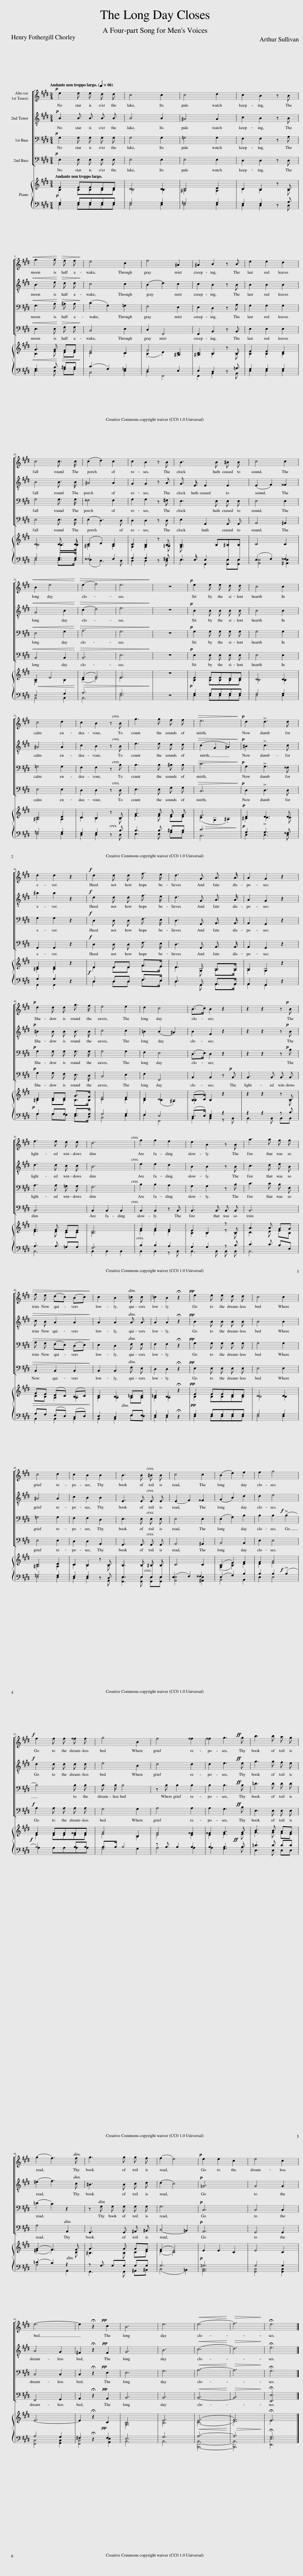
X:1
%%score [ 1 2 3 4 ] { ( 5 6 ) | ( 7 8 ) }
L:1/8
Q:1/4=66
M:3/4
I:linebreak $
K:E
V:1 treble
V:2 treble-8
V:3 bass
V:4 bass
V:5 treble
V:6 treble
V:7 bass
V:8 bass
V:1
!p! e2 e e d d | c4 c2 | c4 d2 | c2 B2 z B |$!<(! g3 g!<)!!>(! f f!>)! | %5
 e4 c2 | f4 ^A2 | ^A2 B2 z B | e2 e2 d2 |$ c4 c3/2 c/ | %10
 (c2 d2) c2 | c2 B2 z B | B3 B ^B B | c4 c2 |$!<(! B2 e4!<)! | %15
!>(! (e2 f4) | e6!>)! | z6 |!p! e2 e e d d | c4 c2 |$ %20
 c4 d2 | c2 B2 z B | g3 g f f |!>(! e6!>)! |!p! d2 !>!d3 d |$ %25
 d2 d2 z2 |!f! d2 d d f3/2 e/ | d3 G A3/2 A/ | A2 G2 z2 |$!p! d2 d d g3/2 f/ | %30
 e4 e2 | d2 c4 | (B>c) B2 z2 | z2 z2 z!p! B |$ f3 f e e | %35
 d6 | g2 g2 f2 | e2 B2 z B | a3 a g g |$!>(! f e (dc) (Bc)!>)! | %40
 c2 B2 =c c | =c2 B2 !fermata!z2 |!pp! e2 e e d d | c4 c2 |$ c4 d2 | %45
 c2 B2 B2 | B3 B ^B B | c4 c2 | (B2 e2) f2 | f2 g4 |$ %50
!f! f2 f f ^^f f | g4 B2 | f4 ^^f2 | ^^f2 !tenuto!.g3!ff! g | b3 b a g |$ %55
 (g2 !tenuto!.f3) f | g3 g g f | (f2 !tenuto!.e4) |!p! e2 e2 c2 | e4 c2 |$ %60
 e6- | e2 !fermata!z2!pp! c2 | B6 | e6 |!<(! (e6!<)! | %65
!>(! f6)!>)! | !fermata!e6 |] %67
V:2
!p! B2 B B B B | B4 B2 | ^A4 A2 | c2 B2 z B |$!<(! B3 e!<)!!>(! d d!>)! | %5
 c4 c2 | (B2 d2) c2 | c2 B2 z B | B2 B2 B2 |$ B4 B3/2 B/ | %10
 ^A4 A2 | G2 G2 z A | G3/2 E/ E2 E2 | (E2 F2) ^^F2 |$!<(! G4 B2!<)! | %15
!>(! (c2 d4) | e6!>)! | z6 |!p! B2 B B B B | B4 B2 |$ %20
 ^A4 A2 | c2 B2 z B | e3 e d d |!>(! (c2 G2 ^A2)!>)! |!p! ^B2 !>!c3 c |$ %25
 ^b2 b2 z2 |!f! d2 d d f3/2 e/ | d3 G A3/2 A/ | A2 G2 z2 |$!p! ^B2 B B B3/2 B/ | %30
 c4 c2 | =B2 (B2 ^A2) | B2 F2 z2 | z2 z2 z!p! B |$ d3 d c c | %35
 B6 | e2 e2 d2 | B2 B2 z B | c3 d e B |$!>(! c B A2 A2!>)! | %40
 A2 A2 A A | A2 A2 !fermata!z2 |!pp! B2 B B B B | B4 B2 |$ ^A4 A2 | %45
 c2 B2 B2 | E3 E E E | (E2 F2) ^^F2 | (G2 B2) d2 | d2 e4 |$ %50
!f! d2 d d d d | e4 B2 | d4 d2 | d2 !tenuto!.e3!ff! e | g3 g f e |$ %55
 (^e2 !tenuto!.f3) c | ^B3 B c d | (d2 !tenuto!.c4) |!p! =G6 | G4 G2 |$ %60
 A4 G2 | ^F2 !fermata!z2!pp! F2 | G6 | B6 |!<(! (c6!<)! | %65
!>(! d6)!>)! | !fermata!e6 |] %67
V:3
!p! G,2 G, G, G, G, | G,4 G,2 | =G,4 G,2 | F,2 F,2 z A, |$!<(! G,3 B,!<)!!>(! ^B, B,!>)! | %5
 (C2 G,2) =G,2 | F,4 E,2 | E,2 D,2 z A, | G,2 G,2 G,2 |$ G,4 G,3/2 G,/ | %10
 ^^F,4 F,2 | G,2 G,2 z ^F, | E,3 E, E, E, | E,4 E,2 |$!<(! E,4 G,2!<)! | %15
!>(! A,6 | G,6!>)! | z6 |!p! G,2 G, G, G, G, | G,4 G,2 |$ %20
 =G,4 G,2 | F,2 F,2 z B, | B,3 B, ^B, B, |!>(! C6!>)! |!p! G,2 !>!G,3 ^^F, |$ %25
 G,2 G,2 z2 |!f! D,2 D, D, F,3/2 E,/ | D,3 G,, A,,3/2 A,,/ | A,,2 G,,2 z2 |$!p! G,2 G, G, G,3/2 G,/ | %30
 G,4 G,2 | F,2 E,4 | (D,>E,) D,2 z2 | z2 z2 z!p! B, |$ A,3 A, =G, G, | %35
 F,6 | B,2 B,2 A,2 | G,2 G,2 z B, | C3 C B, E, |$!>(! A, G, (F,E,) (D,E,)!>)! | %40
 E,2 D,2 F, F, | F,2 F,2 !fermata!z2 |!pp! G,2 G, G, G, G, | G,4 G,2 |$ =G,4 G,2 | %45
 F,2 F,2 D,2 | E,3 E, E, E, | E,4 E,2 | (E,2 G,2) B,2 | B,2 B,2!f! (!>!B,2 |$ %50
 B,4) B, B, | B,3/2 B,/ B,4 | z B, B,2 B,2 | B,2 !tenuto!.B,3!ff! B, | =D3 D D D |$ %55
 (=D2 C2) z2 | z G, G, G, G, G, | !tenuto!.G,6 |!p! C,6 | C,4 C,2 |$ %60
 C,4 C,2 | C,2 !fermata!z2!pp! E,2 | E,6 | G,6 |!<(! A,6-!<)! | %65
!>(! A,6!>)! | !fermata!G,6 |] %67
V:4
!p! E,2 E, E, E, E, | E,4 E,2 | E,4 E,2 | D,2 D,2 z D, |$!<(! E,3 E,!<)!!>(! G, G,!>)! | %5
 C,4 E,2 | D,2 F,,4 | F,,2 B,,2 z B,, | E,2 E,2 E,2 |$ E,4 E,3/2 E,/ | %10
 (E,2 D,3) D, | D,2 D,2 z D, | E,2 G,,2 G,, G,, | A,,4 ^A,,2 |$!<(! B,,4 B,,2!<)! | %15
!>(! B,,6 | E,6!>)! | z6 |!p! E,2 E, E, E, E, | E,4 E,2 |$ %20
 E,4 E,2 | D,2 D,2 z D, | E,3 E, G, G, |!>(! C,6!>)! |!p! D,2 !>!D,3 D, |$ %25
 G,,2 G,,2 z2 |!f! D,2 D, D, F,3/2 E,/ | D,3 G,, A,,3/2 A,,/ | A,,2 G,,2 z2 |$!p! G,2 G, F, E,3/2 D,/ | %30
 C,4 E,2 | F,2 F,,4 | B,,2 B,,2 z!p! B,, | B,,3 B,, B,, B,, |$ B,,6 | %35
 B,,2 B,,2 B,,2 | B,,2 B,,2 z B,, | B,,3 B,, B,, B,, | B,,6 |$!>(! B,,2 B,,2 B,,2!>)! | %40
 B,,2 B,,2 F, E, | D,2 D,2 !fermata!z2 |!pp! E,2 E, E, E, E, | E,4 E,2 |$ E,4 E,2 | %45
 D,2 D,2 A,,2 | G,,3 G,, G,, G,, | A,,4 ^A,,2 | B,,4 B,,2 | E,2 E,4 |$ %50
!f! A,2 A, A, A, A, | G,4 G,2 | A,4 A,2 | A,2 !tenuto!.G,3!ff! B, | E,3 E, E, E, |$ %55
 !tenuto!.A,4 A,,2 | G,,3 G,, ^A,, ^B,, | (C,4 !tenuto!.=B,,2) |!p! A,,6 | G,,4 G,,2 |$ %60
 F,,4 G,,2 | A,,2 !fermata!z2!pp! A,,2 | B,,6 | B,,6 |!<(! B,,6-!<)! | %65
!>(! B,,6!>)! | !fermata![E,,E,]6 |] %67
V:5
!p! E2 EEDD | C4 C2 | C4 D2 | C2 B,2 z B, |$!<(! G3 G!<)!!>(! FF!>)! | %5
 E4 C2 | F4 ^A,2 | ^A,2 B,2 z B, | E2 E2 D2 |$ C4 C3/2 C/ | %10
 (C2 D2) C2 | C2 B,2 z B, | B,3 B,^B,B, | C4 C2 |$!<(! B,2 E4!<)! | %15
!>(! (E2 F4) | E6!>)! | z6 | E2 EEDD | C4 C2 |$ %20
 C4 D2 | C2 B,2 z B, | G3 G F F |!>(! E6!>)! |!p! D2 D3 D |$ %25
 D2 D2 z2 | D2 DD F>E | D3 G, A,>A, | A,2 G,2 z2 |$ D2 DD G>F | %30
 E4 E2 | D2 C4 | (B,>C) B,2 z2 | z2 z2 z B, |$ F3 F EE | %35
 D6 | G2 G2 F2 | E2 B,2 z B, | A3 A GG |$!>(! FE (DC) (B,C)!>)! | %40
 C2 B,2 =CC | =C2 B,2 !fermata!z2 |!pp! E2 EEDD | C4 C2 |$ C4 D2 | %45
 C2 B,2 z B, | B,3 B, ^B, B, | C4 C2 | (B,2 E2) F2 | F2 G4 |$ %50
 F2 FF^^FF | G4 B,2 | F4 ^^F2 | ^^F2 G3 G | B3 B AG |$ %55
 (G2 F3) F | G3 G GF | (F2 E4) |!p! E2 E2 C2 | E4 C2 |$ %60
 E6- | E2 !fermata!z2!pp! C2 | B,6 | E6 |!<(! (E6!<)! | %65
!>(! F6)!>)! | !fermata!E6 |] %67
V:6
 B,2 B,B,B,B, | B,4 B,2 | ^A,4 A,2 | C2 B,2 x B, |$ B,3 E DD | %5
 C4 C2 | (B,2 D2) C2 | C2 B,2 x B, | B,2 B,2 B,2 |$ B,4 B,>B, | %10
 ^A,4 A,2 | G,2 G,2 x =A, | G,3/2[I:staff +1] E,/ E,2 x2 | x6 |$[I:staff -1] G,4 B,2 | %15
 (C2 D4) | E6 | x6 | B,2 B,B,B,B, | B,4 B,2 |$ %20
 ^A,4 A,2 | C2 B,2 x B, | E3 E DD | (C2 G,2 ^A,2) | ^B,2 C3 C |$ %25
 ^B,2 B,2 x2 | D2 DD F>E | D3 G, A,>A, | A,2 G,2 x2 |$ ^B,2 B,B, B,>B, | %30
 C4 C2 | B,2 (B,2 ^A,2) | B,2 x4 | x5 B, |$ D3 D CC | %35
 B,6 | E2 E2 D2 | B,2 B,2 z B, | C3 D EB, |$ CB, A,2 A,2 | %40
 A,2 A,2 A,A, | A,2 A,2 x2 | B,2 B,B,B,B, | B,4 B,2 |$ ^A,4 A,2 | %45
 C2 B,2 x B, |[I:staff +1] E,3 E, E, E, | (E,2 F,2) ^^F,2 |[I:staff -1] (G,2 B,2) D2 | D2 E4 |$ %50
 D2 DDDD | E4 B,2 | D4 D2 | D2 E3 E | G3 G FE |$ %55
 (^E2 F3) C | ^B,3 B, CD | (D2 C4) |[I:staff +1] =G,6 | G,4 G,2 |$ %60
 x6 | x6 |[I:staff -1] G,6 | B,6 | (C6 | %65
 D6) | E6 |] %67
V:7
 G,2 G,G,G,G, | G,4 G,2 | =G,4 G,2 | F,2 F,2 z A, |$ G,3 B, ^B,B, | %5
 (C2 G,2) =G,2 | F,4 E,2 | E,2 D,2 z =A, | G,2 G,2 G,2 |$ G,4 G,>G, | %10
 ^^F,4 F,2 | G,2 G,2 z ^F, | E,3 x E,E, | (E,2 F,2) ^^F,2 |$ E,4 G,2 | %15
 A,6 | G,6 | z6 |!p! G,2 G,G,G,G, | G,4 G,2 |$ %20
 =G,4 G,2 | F,2 F,2 z B, | B,3 B, ^B,B, | C6 |!p! G,2 !>!G,3 ^^F, |$ %25
 G,2 G,2 z2 |!f! D,2 D,D, F,>E, | D,3 G,, A,,>A,, | A,,2 G,,2 z2 |$!p! G,2 G,G, G,>G, | %30
 G,4 G,2 | F,2 E,4 | (D,>E,) [D,F,]2 z2 | z2 z2 z B, |$ A,3 A, =G,G, | %35
 F,6 | B,2 B,2 A,2 | G,2 G,2 z B, | C3 C B,E, |$ A,G, (F,E,) (D,E,) | %40
 E,2 D,2 F,F, | F,2 F,2 !fermata!z2 |!pp! G,2 G,G,G,G, | G,4 G,2 |$ =G,4 G,2 | %45
 F,2 F,2 z D, | [G,,E,]3 [G,,E,] [G,,E,][G,,E,] | [A,,E,]4 [^A,,E,]2 | (E,2 G,2) B,2 | B,2 B,2!f! (!>!B,2 |$ %50
!f! B,4) B,B, | B,>B, B,4 | z B, B,2 B,2 | B,2 B,3!ff! B, | =D3 D DD |$ %55
 (=D2 C2) z2 | z G, G,G, G,G, | G,6 | [A,,C,]6 | [G,,C,]4 [G,,C,]2 |$ %60
 A,4 G,2 | ^F,2 !fermata!z2 F,2 | E,6 | G,6 | A,6- | %65
 A,6 | !fermata!G,6 |] %67
V:8
 E,2 E,E,E,E, | E,4 E,2 | E,4 E,2 | D,2 D,2 x D, |$ E,3 E, G,G, | %5
 C,4 E,2 | D,2 F,,4 | F,,2 B,,2 x B,, | E,2 E,2 E,2 |$ E,4 E,>E, | %10
 (E,2 D,3) D, | D,2 D,2 x D, | E,2 G,,2 [G,,E,][G,,E,] | [A,,E,]4 [^A,,E,]2 |$ B,,4 B,,2 | %15
 B,,6 | E,6 | x6 | E,2 E,E,E,E, | E,4 E,2 |$ %20
 E,4 E,2 | D,2 D,2 x D, | E,3 E, G,G, | C,6 | D,2 D,3 D, |$ %25
 G,,2 G,,2 x2 | D,2 D,D, F,>E, | D,3 G,, A,,>A,, | A,,2 G,,2 x2 |$ G,2 G,F, E,>D, | %30
 C,4 E,2 | F,2 F,,4 | B,,2 B,,2 z B,, | B,,3 B,, B,,B,, |$ B,,6 | %35
 B,,2 B,,2 B,,2 | B,,2 B,,2 z B,, | B,,3 B,, B,, B,, | B,,6 |$ B,,2 B,,2 B,,2 | %40
 B,,2 B,,2 F,E, | D,2 D,2 x2 | E,2 E,E,E,E, | E,4 E,2 |$ E,4 E,2 | %45
 D,2 D,2 x A,, | x6 | x6 | B,,4 B,,2 | E,2 E,4 |$ %50
 A,2 A,A,A,A, | G,4 G,2 | A,4 A,2 | A,2 G,3 B, | E,3 E, E,E, |$ %55
 A,4 A,,2 | G,,3 G,, ^A,,^B,, | (C,4 =B,,2) | x6 | x6 |$ %60
 [F,,C,]4 [G,,C,]2 | [F,,C,]4 [A,,E,]2 | B,,6 | B,,6 | [B,,,B,,]6- | %65
 [B,,,B,,]6 | [E,,E,]6 |] %67
